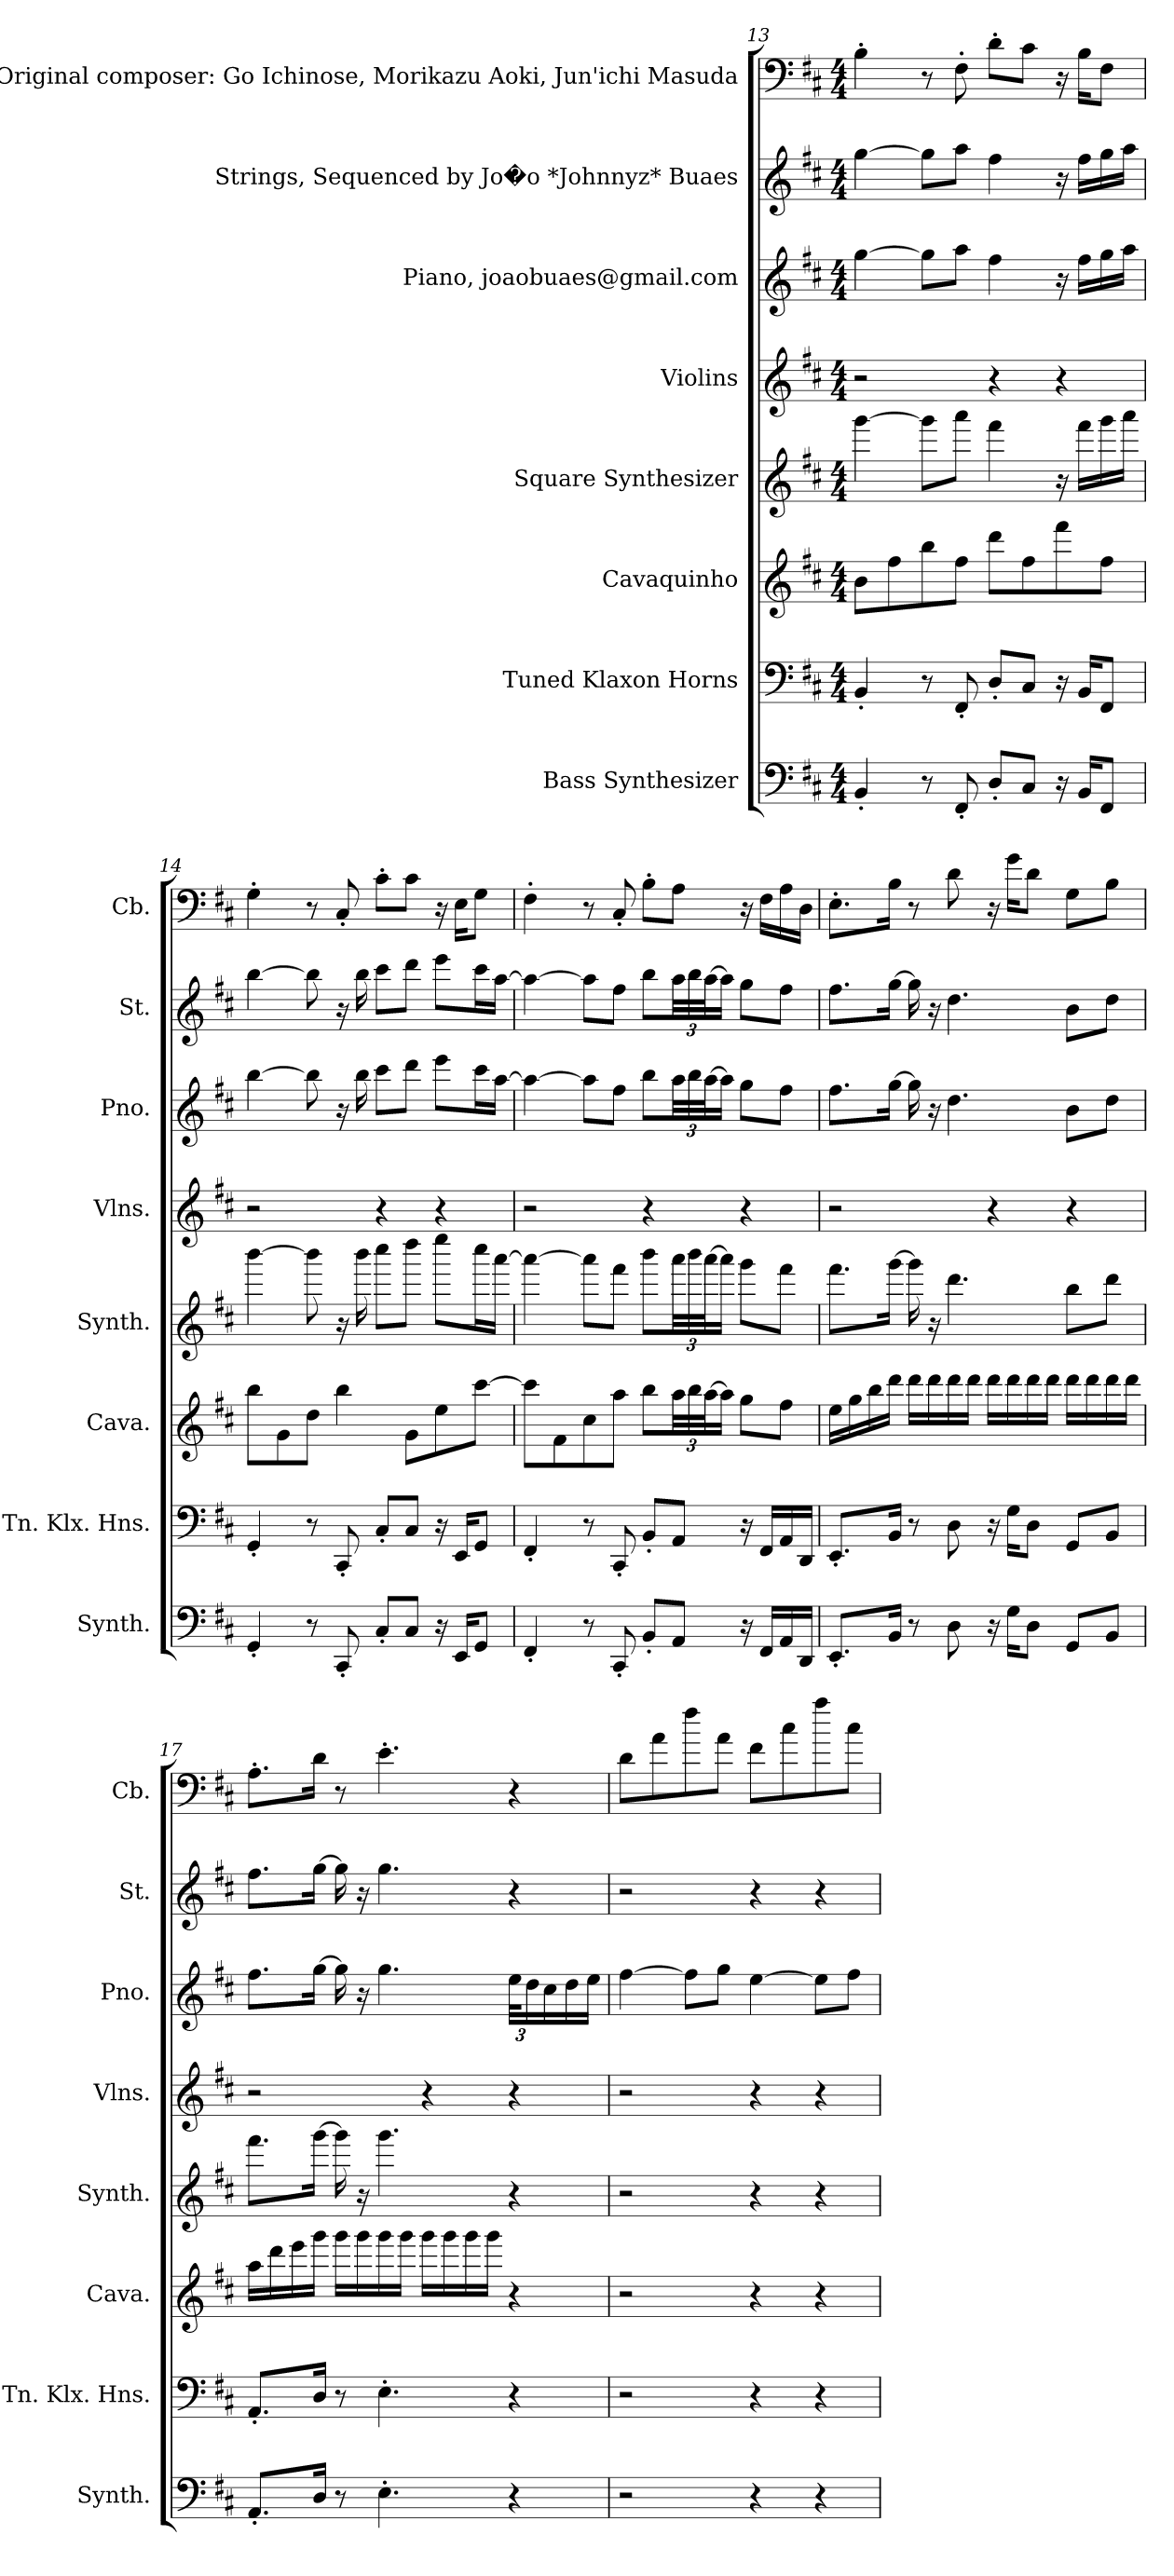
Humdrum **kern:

**kern	**kern	**kern	**kern	**kern	**kern	**kern	**kern
*part8	*part7	*part6	*part5	*part4	*part3	*part2	*part1
*staff8	*staff7	*staff6	*staff5	*staff4	*staff3	*staff2	*staff1
*I"Bass Synthesizer	*I"Tuned Klaxon Horns	*I"Cavaquinho	*I"Square Synthesizer	*I"Violins	*I"Piano, joaobuaes@gmail.com	*I"Strings, Sequenced by Jo�o *Johnnyz* Buaes	*I"Contrabass, Original composer: Go Ichinose, Morikazu Aoki, Jun'ichi Masuda
*I'Synth.	*I'Tn. Klx. Hns.	*I'Cava.	*I'Synth.	*I'Vlns.	*I'Pno.	*I'St.	*I'Cb.
!!LO:PB:g=z
*clefF4	*clefF4	*clefG2	*clefG2	*clefG2	*clefG2	*clefG2	*clefF4
*	*	*	*	*	*	*	*ITrd7c12
*k[f#c#]	*k[f#c#]	*k[f#c#]	*k[f#c#]	*k[f#c#]	*k[f#c#]	*k[f#c#]	*k[f#c#]
*M4/4	*M4/4	*M4/4	*M4/4	*M4/4	*M4/4	*M4/4	*M4/4
=13	=13	=13	=13	=13	=13	=13	=13
4BB'/	4BB'/	8b\L	[4ggg\	2r	[4gg\	[4gg\	4BB'\
.	.	8ff#\	.	.	.	.	.
8r	8r	8bb\	8ggg\L]	.	8gg\L]	8gg\L]	8r
8FF#'/	8FF#'/	8ff#\J	8aaa\J	.	8aa\J	8aa\J	8FF#'\
8D'/L	8D'/L	8ddd\L	4fff#\	4r	4ff#\	4ff#\	8D'\L
8C#/J	8C#/J	8ff#\	.	.	.	.	8C#\J
16r	16r	8fff#\	16r	4r	16r	16r	16r
16BB/KL	16BB/KL	.	16fff#\LL	.	16ff#\LL	16ff#\LL	16BB\KL
8FF#/J	8FF#/J	8ff#\J	16ggg\	.	16gg\	16gg\	8FF#\J
.	.	.	16aaa\JJ	.	16aa\JJ	16aa\JJ	.
=14	=14	=14	=14	=14	=14	=14	=14
4GG'/	4GG'/	8bb\L	[4bbb\	2r	[4bb\	[4bb\	4GG'\
.	.	8g\	.	.	.	.	.
8r	8r	8dd\J	8bbb\]	.	8bb\]	8bb\]	8r
8CC#'/	8CC#'/	4bb\	16r	.	16r	16r	8CC#'/
.	.	.	16bbb\	.	16bb\	16bb\	.
8C#'/L	8C#'/L	.	8cccc#\L	4r	8ccc#\L	8ccc#\L	8C#'\L
8C#/J	8C#/J	8g\L	8dddd\J	.	8ddd\J	8ddd\J	8C#\J
16r	16r	8ee\	8eeee\L	4r	8eee\L	8eee\L	16r
16EE/KL	16EE/KL	.	.	.	.	.	16EE\KL
8GG/J	8GG/J	[8ccc#\J	16cccc#\L	.	16ccc#\L	16ccc#\L	8GG\J
.	.	.	[16aaa\JJ	.	[16aa\JJ	[16aa\JJ	.
!!LO:PB:g=z
=15	=15	=15	=15	=15	=15	=15	=15
4FF#'/	4FF#'/	8ccc#\L]	4aaa\_	2r	4aa\_	4aa\_	4FF#'\
.	.	8f#\	.	.	.	.	.
8r	8r	8cc#\	8aaa\L]	.	8aa\L]	8aa\L]	8r
8CC#'/	8CC#'/	8aa\J	8fff#\J	.	8ff#\J	8ff#\J	8CC#'/
8BB'/L	8BB'/L	8bb\L	8bbb\L	4r	8bb\L	8bb\L	8BB'\L
*	*	*Xbrackettup	*Xbrackettup	*	*Xbrackettup	*Xbrackettup	*
8AA/J	8AA/J	48aa\LL	48aaa\LL	.	48aa\LL	48aa\LL	8AA\J
.	.	48bb\	48bbb\	.	48bb\	48bb\	.
.	.	[48aa\J	[48aaa\J	.	[48aa\J	[48aa\J	.
.	.	16aa\JJ]	16aaa\JJ]	.	16aa\JJ]	16aa\JJ]	.
16r	16r	8gg\L	8ggg\L	4r	8gg\L	8gg\L	16r
16FF#/LL	16FF#/LL	.	.	.	.	.	16FF#\LL
16AA/	16AA/	8ff#\J	8fff#\J	.	8ff#\J	8ff#\J	16AA\
16DD/JJ	16DD/JJ	.	.	.	.	.	16DD\JJ
=16	=16	=16	=16	=16	=16	=16	=16
8.EE'/L	8.EE'/L	16ee\LL	8.fff#\L	2r	8.ff#\L	8.ff#\L	8.EE'\L
.	.	16gg\	.	.	.	.	.
.	.	16bb\	.	.	.	.	.
16BB/Jk	16BB/Jk	16ddd\JJ	[16ggg\Jk	.	[16gg\Jk	[16gg\Jk	16BB\Jk
8r	8r	16ddd\LL	16ggg\]	.	16gg\]	16gg\]	8r
.	.	16ddd\	16r	.	16r	16r	.
8D\	8D\	16ddd\	4.ddd\	.	4.dd\	4.dd\	8D\
.	.	16ddd\JJ	.	.	.	.	.
16r	16r	16ddd\LL	.	4r	.	.	16r
16G\KL	16G\KL	16ddd\	.	.	.	.	16G\KL
8D\J	8D\J	16ddd\	.	.	.	.	8D\J
.	.	16ddd\JJ	.	.	.	.	.
8GG/L	8GG/L	16ddd\LL	8bb\L	4r	8b\L	8b\L	8GG\L
.	.	16ddd\	.	.	.	.	.
8BB/J	8BB/J	16ddd\	8ddd\J	.	8dd\J	8dd\J	8BB\J
.	.	16ddd\JJ	.	.	.	.	.
!!LO:PB:g=z
=17	=17	=17	=17	=17	=17	=17	=17
8.AA'/L	8.AA'/L	16aa\LL	8.fff#\L	2r	8.ff#\L	8.ff#\L	8.AA'\L
.	.	16ddd\	.	.	.	.	.
.	.	16eee\	.	.	.	.	.
16D/Jk	16D/Jk	16ggg\JJ	[16ggg\Jk	.	[16gg\Jk	[16gg\Jk	16D\Jk
8r	8r	16ggg\LL	16ggg\]	.	16gg\]	16gg\]	8r
.	.	16ggg\	16r	.	16r	16r	.
4.E'\	4.E'\	16ggg\	4.ggg\	.	4.gg\	4.gg\	4.E'\
.	.	16ggg\JJ	.	.	.	.	.
.	.	16ggg\LL	.	4r	.	.	.
.	.	16ggg\	.	.	.	.	.
.	.	16ggg\	.	.	.	.	.
.	.	16ggg\JJ	.	.	.	.	.
4r	4r	4r	4r	4r	48ee\KLL	4r	4r
.	.	.	.	.	24dd\	.	.
.	.	.	.	.	16cc#\	.	.
.	.	.	.	.	16dd\	.	.
.	.	.	.	.	16ee\JJ	.	.
=18	=18	=18	=18	=18	=18	=18	=18
2r	2r	2r	2r	2r	[4ff#\	2r	8D\L
.	.	.	.	.	.	.	8A\
.	.	.	.	.	8ff#\L]	.	8f#\
.	.	.	.	.	8gg\J	.	8A\J
4r	4r	4r	4r	4r	[4ee\	4r	8F#\L
.	.	.	.	.	.	.	8c#\
4r	4r	4r	4r	4r	8ee\L]	4r	8a\
.	.	.	.	.	8ff#\J	.	8c#\J
=	=	=	=	=	=	=	=
*-	*-	*-	*-	*-	*-	*-	*-
